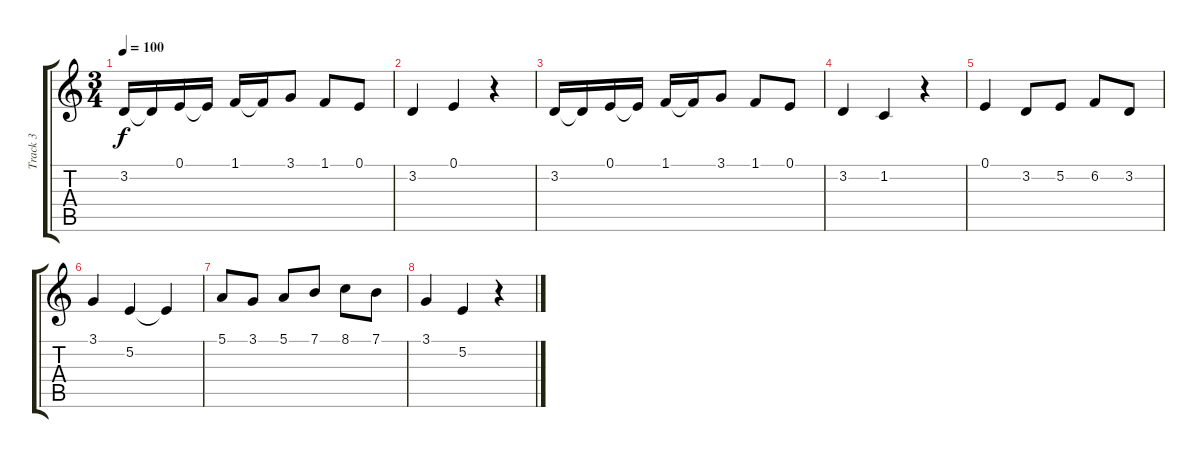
\track ("Track 3" "Track 3") {instrument piccolo}
\staff {score tabs}
\tuning (E4 B3 G3 D3 A2 E2) {hide}
\ts (3 4)
\tempo 100
\clef g2
\ks c
3.2.16{dy f instrument electricpiano2} 3.2{t}.16 0.1.16 0.1{t}.16 1.1.16 1.1{t}.16 3.1.8 1.1.8 0.1.8 |
3.2.4 0.1.4 r.4 |
3.2.16 3.2{t}.16 0.1.16 0.1{t}.16 1.1.16 1.1{t}.16 3.1.8 1.1.8 0.1.8 |
3.2.4 1.2.4 r.4 |
0.1.4 3.2.8 5.2.8 6.2.8 3.2.8 |
3.1.4 5.2.4 5.2{t}.4 |
5.1.8 3.1.8 5.1.8 7.1.8 8.1.8 7.1.8 |
3.1.4 5.2.4 r.4
